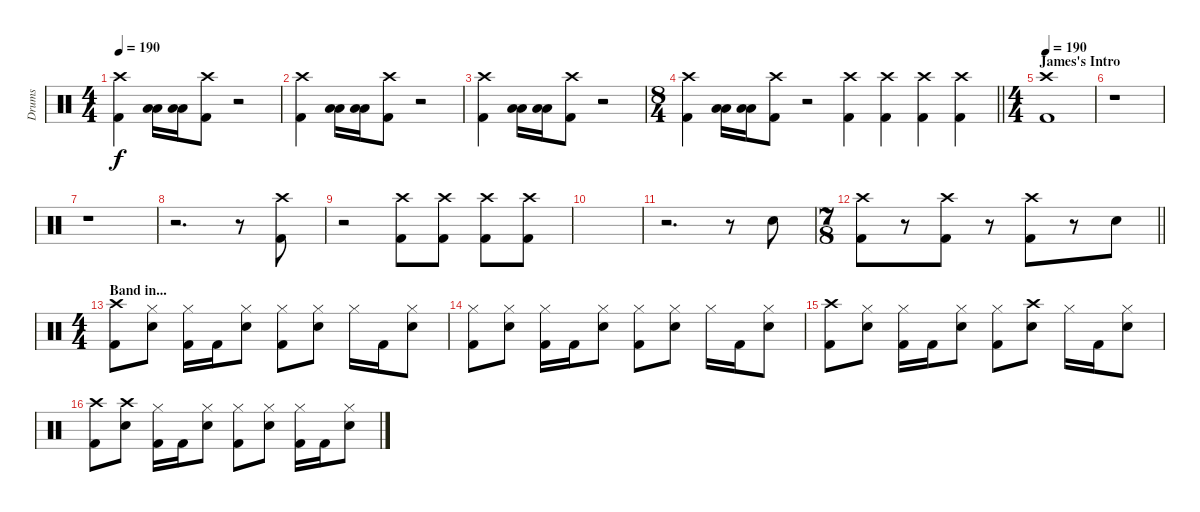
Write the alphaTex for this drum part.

\track ("Drums" "Drums") {instrument percussion}
\staff {score}
\articulation defaults
\ts (4 4)
\tempo 190
\clef neutral
\ks c
("Crash high (hit)" "Kick (hit) 2").4{dy f} ("Low Tom (hit)" "Low Floor Tom (hit)").16 ("Low Tom (hit)" "Low Floor Tom (hit)").16 ("Crash high (hit)" "Kick (hit) 2").8 r.2 |
("Crash high (hit)" "Kick (hit) 2").4 ("Low Tom (hit)" "Low Floor Tom (hit)").16 ("Low Tom (hit)" "Low Floor Tom (hit)").16 ("Crash high (hit)" "Kick (hit) 2").8 r.2 |
("Crash high (hit)" "Kick (hit) 2").4 ("Low Tom (hit)" "Low Floor Tom (hit)").16 ("Low Tom (hit)" "Low Floor Tom (hit)").16 ("Crash high (hit)" "Kick (hit) 2").8 r.2 |
\ts (8 4)
\barLineRight lightlight
("Crash high (hit)" "Kick (hit) 2").4 ("Low Tom (hit)" "Low Floor Tom (hit)").16 ("Low Tom (hit)" "Low Floor Tom (hit)").16 ("Crash high (hit)" "Kick (hit) 2").8 r.2 ("Crash high (hit)" "Kick (hit) 2").4 ("Crash high (hit)" "Kick (hit) 2").4 ("Crash high (hit)" "Kick (hit) 2").4 ("Crash high (hit)" "Kick (hit) 2").4 |
\ts (4 4)
\section ("" "James's Intro")
\tempo 190
("Crash high (hit)" "Kick (hit) 2").1 |
r.1 |
r.1 |
r.2{d} r.8 ("Crash high (hit)" "Kick (hit) 2").8 |
r.2 ("Crash high (hit)" "Kick (hit) 2").8 ("Crash high (hit)" "Kick (hit) 2").8 ("Crash high (hit)" "Kick (hit) 2").8 ("Crash high (hit)" "Kick (hit) 2").8 |
|
r.2{d} r.8 "Snare (hit) 2".8 |
\ts (7 8)
\barLineRight lightlight
("Crash high (hit)" "Kick (hit) 2").8 r.8 ("Crash high (hit)" "Kick (hit) 2").8 r.8 ("Crash high (hit)" "Kick (hit) 2").8 r.8 "Snare (hit) 2".8 |
\ts (4 4)
\section ("" "Band in...")
("Crash high (hit)" "Kick (hit) 2").8 ("Hi-Hat (closed)" "Snare (hit) 2").8 ("Hi-Hat (closed)" "Kick (hit) 2").16 "Kick (hit) 2".16 ("Hi-Hat (closed)" "Snare (hit) 2").8 ("Hi-Hat (closed)" "Kick (hit) 2").8 ("Hi-Hat (closed)" "Snare (hit) 2").8 "Hi-Hat (closed)".16 "Kick (hit) 2".16 ("Hi-Hat (closed)" "Snare (hit) 2").8 |
("Hi-Hat (closed)" "Kick (hit) 2").8 ("Hi-Hat (closed)" "Snare (hit) 2").8 ("Hi-Hat (closed)" "Kick (hit) 2").16 "Kick (hit) 2".16 ("Hi-Hat (closed)" "Snare (hit) 2").8 ("Hi-Hat (closed)" "Kick (hit) 2").8 ("Hi-Hat (closed)" "Snare (hit) 2").8 "Hi-Hat (closed)".16 "Kick (hit) 2".16 ("Hi-Hat (closed)" "Snare (hit) 2").8 |
("Crash high (hit)" "Kick (hit) 2").8 ("Hi-Hat (closed)" "Snare (hit) 2").8 ("Hi-Hat (closed)" "Kick (hit) 2").16 "Kick (hit) 2".16 ("Hi-Hat (closed)" "Snare (hit) 2").8 ("Hi-Hat (closed)" "Kick (hit) 2").8 ("Crash high (hit)" "Snare (hit) 2").8 "Hi-Hat (closed)".16 "Kick (hit) 2".16 ("Hi-Hat (closed)" "Snare (hit) 2").8 |
("Crash high (hit)" "Kick (hit) 2").8 ("Crash high (hit)" "Snare (hit) 2").8 ("Hi-Hat (closed)" "Kick (hit) 2").16 "Kick (hit) 2".16 ("Hi-Hat (closed)" "Snare (hit) 2").8 ("Hi-Hat (closed)" "Kick (hit) 2").8 ("Hi-Hat (closed)" "Snare (hit) 2").8 ("Hi-Hat (closed)" "Kick (hit) 2").16 "Kick (hit) 2".16 ("Hi-Hat (closed)" "Snare (hit) 2").8
